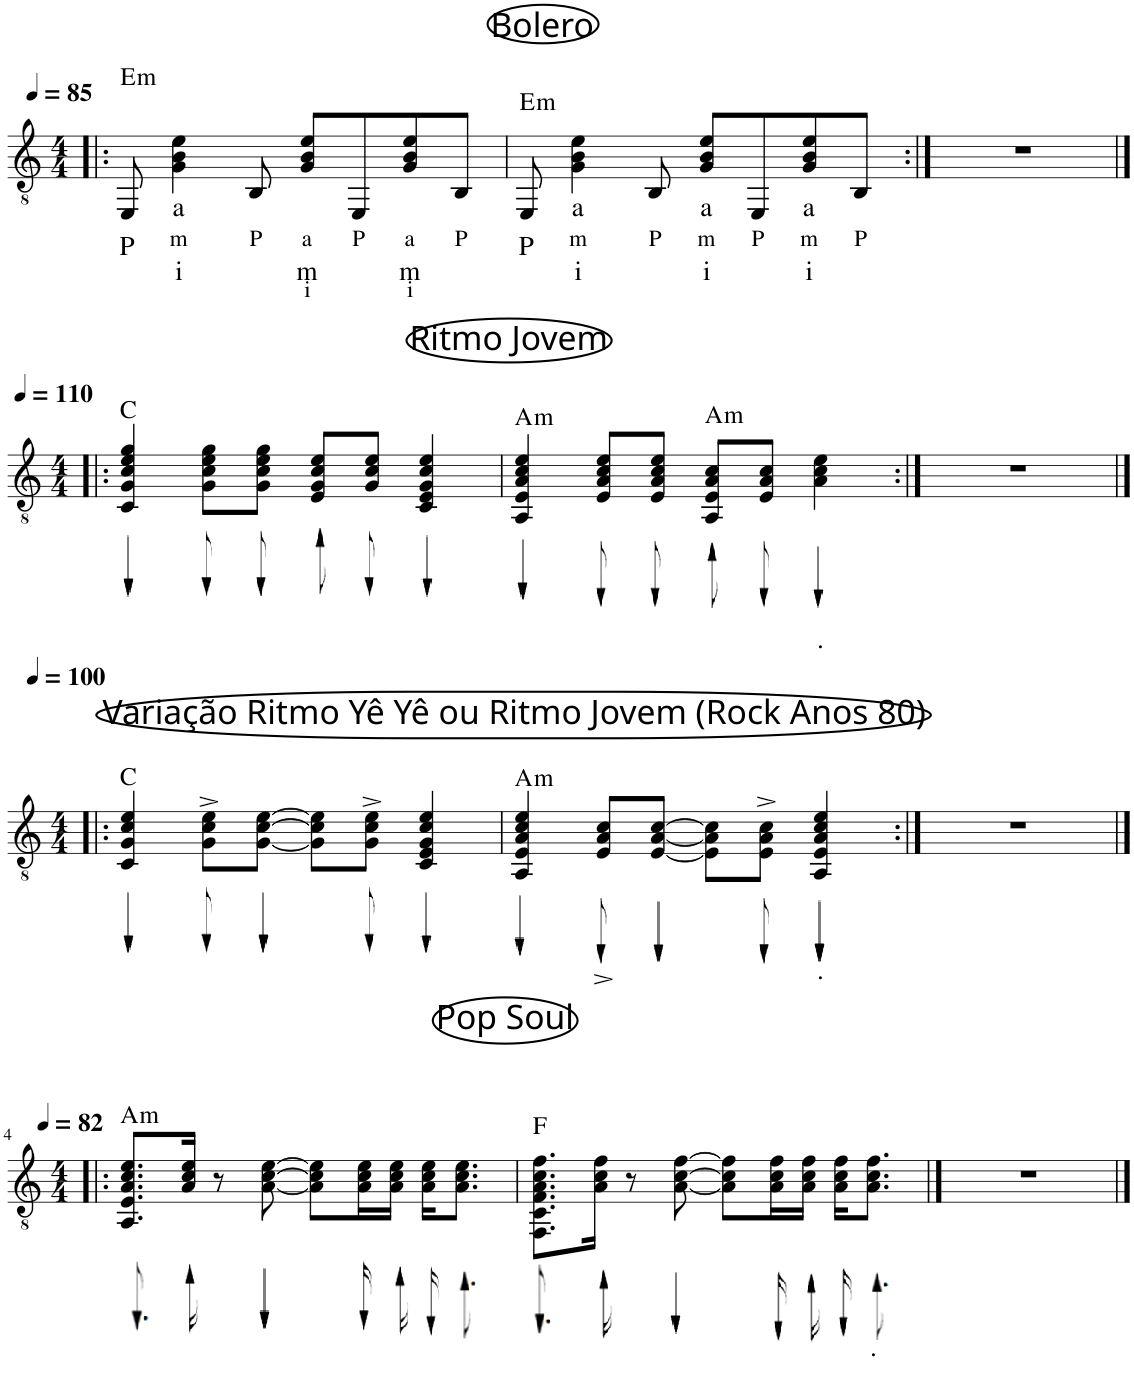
**kern	**text	**text	**text	**text	**text	**harte
*part1	*part1	*part1	*part1	*part1	*part1	*part1
*staff1	*staff1	*staff1	*staff1	*staff1	*staff1	*
*I"Violão acústico	*	*	*	*	*	*
*I'Viol.	*	*	*	*	*	*
!!LO:PB:g=z
*clefGv2	*	*	*	*	*	*
*k[]	*	*	*	*	*	*
*M4/4	*	*	*	*	*	*
*MM85	*	*	*	*	*	*
=1!|:	=1!|:	=1!|:	=1!|:	=1!|:	=1!|:	=1!|:
!	!LO:LY:b	!	!	!	!	!LO:H:n=1:kt=N.C.
!	!	!	!	!	!	!LO:H:n=2:kt=m
8EE/	P	.	.	.	.	N E:min
!	!LO:LY:b	!LO:LY:b	!LO:LY:b	!	!	!
4G\ 4B\ 4e\	a	m	i	.	.	.
!	!	!LO:LY:b	!	!	!	!
8BB/	.	P	.	.	.	.
!	!	!LO:LY:b	!LO:LY:b	!LO:LY:b	!	!
8G/ 8B/ 8e/L	.	a	m	i	.	.
!	!	!LO:LY:b	!	!	!	!
8EE/	.	P	.	.	.	.
!	!	!LO:LY:b	!LO:LY:b	!LO:LY:b	!	!
8G/ 8B/ 8e/	.	a	m	i	.	.
!LO:TX:a:t=Bolero	!	!	!	!	!	!
!	!	!LO:LY:b	!	!	!	!
8BB/J	.	P	.	.	.	.
=2	=2	=2	=2	=2	=2	=2
!	!LO:LY:b	!	!	!	!	!LO:H:kt=m
8EE/	P	.	.	.	.	E:min
!	!LO:LY:b	!LO:LY:b	!LO:LY:b	!	!	!
4G\ 4B\ 4e\	a	m	i	.	.	.
!	!	!LO:LY:b	!	!	!	!
8BB/	.	P	.	.	.	.
!	!LO:LY:b	!LO:LY:b	!LO:LY:b	!	!	!
8G/ 8B/ 8e/L	a	m	i	.	.	.
!	!	!LO:LY:b	!	!	!	!
8EE/	.	P	.	.	.	.
!	!LO:LY:b	!LO:LY:b	!LO:LY:b	!	!	!
8G/ 8B/ 8e/	a	m	i	.	.	.
!	!	!LO:LY:b	!	!	!	!
8BB/J	.	P	.	.	.	.
=3:|!	=3:|!	=3:|!	=3:|!	=3:|!	=3:|!	=3:|!
1r	.	.	.	.	.	.
!!LO:LB:g=z
=1|!:	=1|!:	=1|!:	=1|!:	=1|!:	=1|!:	=1|!:
*k[]	*	*	*	*	*	*
*M4/4	*	*	*	*	*	*
*MM110	*	*	*	*	*	*
4C/ 4G/ 4c/ 4e/ 4g/	.	.	.	.	.	C:maj
8G\ 8c\ 8e\ 8g\L	.	.	.	.	.	.
8G\ 8c\ 8e\ 8g\J	.	.	.	.	.	.
8E/ 8G/ 8c/ 8e/L	.	.	.	.	.	.
8G/ 8c/ 8e/J	.	.	.	.	.	.
!LO:TX:a:t=Ritmo Jovem	!	!	!	!	!	!
4C/ 4E/ 4G/ 4c/ 4e/	.	.	.	.	.	.
=2	=2	=2	=2	=2	=2	=2
!	!	!	!	!	!	!LO:H:kt=m
4AA/ 4E/ 4A/ 4c/ 4e/	.	.	.	.	.	A:min
8E/ 8A/ 8c/ 8e/L	.	.	.	.	.	.
8E/ 8A/ 8c/ 8e/J	.	.	.	.	.	.
!	!	!	!	!	!	!LO:H:kt=m
8AA/ 8E/ 8A/ 8c/L	.	.	.	.	.	A:min
8E/ 8A/ 8c/J	.	.	.	.	.	.
!	!	!	!	!	!LO:LY:b	!
4A\ 4c\ 4e\	.	.	.	.	.	.
=3:|!	=3:|!	=3:|!	=3:|!	=3:|!	=3:|!	=3:|!
1r	.	.	.	.	.	.
!!LO:LB:g=z
=1|!:	=1|!:	=1|!:	=1|!:	=1|!:	=1|!:	=1|!:
*k[]	*	*	*	*	*	*
*M4/4	*	*	*	*	*	*
*MM100	*	*	*	*	*	*
4C/ 4G/ 4c/ 4e/	.	.	.	.	.	C:maj
8G\^ 8c\^ 8e\^L	.	.	.	.	.	.
[8G\ [8c\ [8e\J	.	.	.	.	.	.
8G\] 8c\] 8e\]L	.	.	.	.	.	.
8G\^ 8c\^ 8e\^J	.	.	.	.	.	.
!LO:TX:a:t=Variação Ritmo Yê Yê ou Ritmo Jovem (Rock Anos 80)	!	!	!	!	!	!
4C/ 4E/ 4G/ 4c/ 4e/	.	.	.	.	.	.
=2	=2	=2	=2	=2	=2	=2
!	!	!	!	!	!	!LO:H:kt=m
4AA/ 4E/ 4A/ 4c/ 4e/	.	.	.	.	.	A:min
8E/^ 8A/^ 8c/^L	.	.	.	.	.	.
[8E/ [8A/ [8c/J	.	.	.	.	.	.
8E\] 8A\] 8c\]L	.	.	.	.	.	.
8E\^ 8A\^ 8c\^J	.	.	.	.	.	.
!	!	!	!LO:LY:b	!	!	!
4AA/ 4E/ 4A/ 4c/ 4e/	.	.	.	.	.	.
=3:|!	=3:|!	=3:|!	=3:|!	=3:|!	=3:|!	=3:|!
1r	.	.	.	.	.	.
!!LO:LB:g=z
=4|!:	=4|!:	=4|!:	=4|!:	=4|!:	=4|!:	=4|!:
*k[]	*	*	*	*	*	*
*M4/4	*	*	*	*	*	*
*MM82	*	*	*	*	*	*
!	!	!	!	!	!	!LO:H:kt=m
8.AA/ 8.E/ 8.A/ 8.c/ 8.e/L	.	.	.	.	.	A:min
16A/ 16c/ 16e/Jk	.	.	.	.	.	.
8r	.	.	.	.	.	.
[8A\ [8c\ [8e\	.	.	.	.	.	.
8A\] 8c\] 8e\]L	.	.	.	.	.	.
16A\ 16c\ 16e\L	.	.	.	.	.	.
16A\ 16c\ 16e\JJ	.	.	.	.	.	.
16A\ 16c\ 16e\KL	.	.	.	.	.	.
!LO:TX:a:t=Pop Soul	!	!	!	!	!	!
8.A\ 8.c\ 8.e\J	.	.	.	.	.	.
=5	=5	=5	=5	=5	=5	=5
8.FF\ 8.C\ 8.F\ 8.A\ 8.c\ 8.f\L	.	.	.	.	.	F:maj
16A\ 16c\ 16f\Jk	.	.	.	.	.	.
8r	.	.	.	.	.	.
[8A\ [8c\ [8f\	.	.	.	.	.	.
8A\] 8c\] 8f\]L	.	.	.	.	.	.
16A\ 16c\ 16f\L	.	.	.	.	.	.
16A\ 16c\ 16f\JJ	.	.	.	.	.	.
16A\ 16c\ 16f\KL	.	.	.	.	.	.
!	!	!	!	!	!LO:LY:b	!
8.A\ 8.c\ 8.f\J	.	.	.	.	.	.
==6	==6	==6	==6	==6	==6	==6
1r	.	.	.	.	.	.
==	==	==	==	==	==	==
*-	*-	*-	*-	*-	*-	*-
